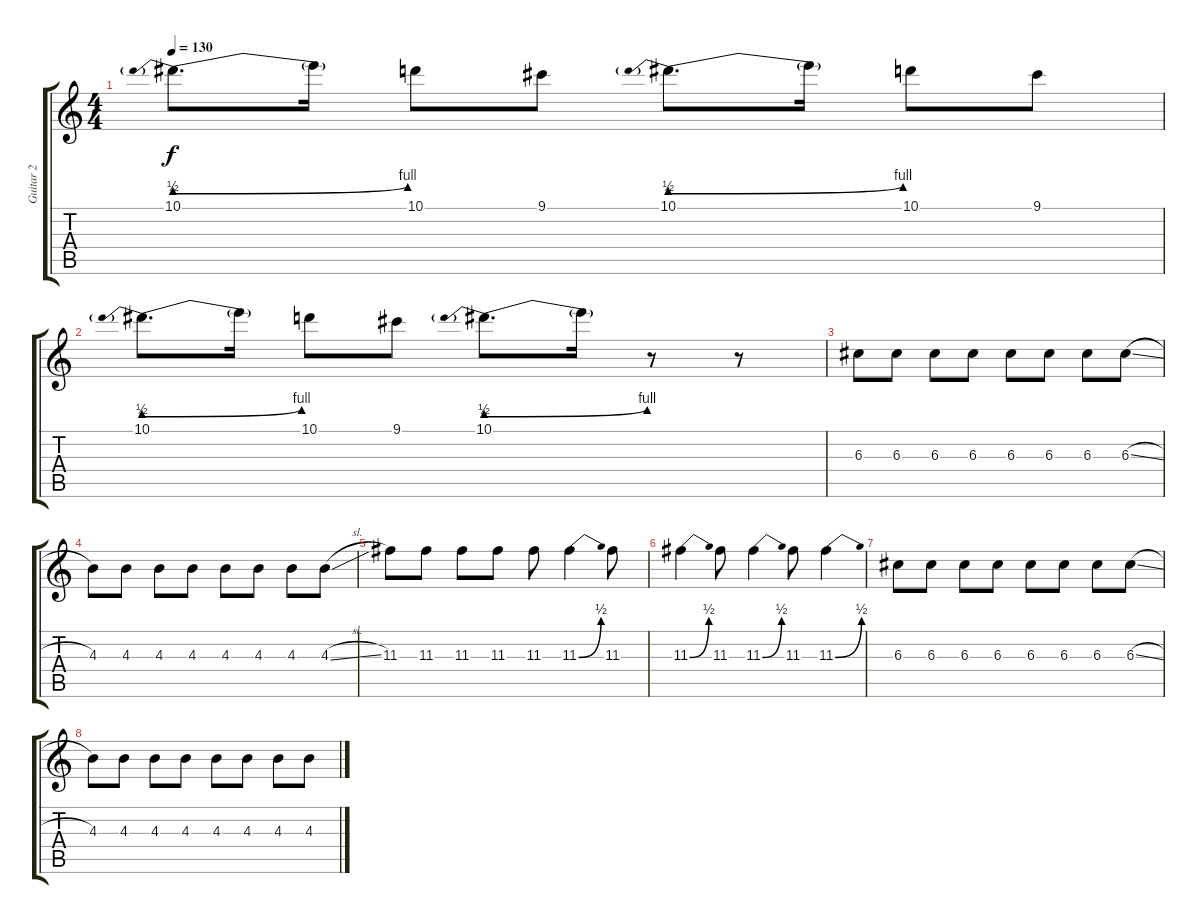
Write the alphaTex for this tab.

\track ("Guitar 2" "Guitar 2") {instrument overdrivenguitar}
\staff {score tabs}
\tuning (E4 B3 G3 D3 A2 E2) {hide}
\ts (4 4)
\tempo 130
\clef g2
\ks c
10.1{be (prebendbend 0 2 60 4)}.8{d dy f} 10.1{t}.16 10.1.8 9.1.8 10.1{be (prebendbend 0 2 60 4)}.8{d} 10.1{t}.16 10.1.8 9.1.8 |
10.1{be (prebendbend 0 2 60 4)}.8{d} 10.1{t}.16 10.1.8 9.1.8 10.1{be (prebendbend 0 2 60 4)}.8{d} 10.1{t}.16 r.8 r.8 |
6.3.8 6.3.8 6.3.8 6.3.8 6.3.8 6.3.8 6.3.8 6.3{sl}.8 |
4.3.8 4.3.8 4.3.8 4.3.8 4.3.8 4.3.8 4.3.8 4.3{sl}.8 |
11.3.8 11.3.8 11.3.8 11.3.8 11.3.8 11.3{be (bend 0 0 60 2)}.4 11.3.8 |
11.3{be (bend 0 0 60 2)}.4 11.3.8 11.3{be (bend 0 0 60 2)}.4 11.3.8 11.3{be (bend 0 0 60 2)}.4 |
6.3.8 6.3.8 6.3.8 6.3.8 6.3.8 6.3.8 6.3.8 6.3{sl}.8 |
4.3.8 4.3.8 4.3.8 4.3.8 4.3.8 4.3.8 4.3.8 4.3{sl}.8
